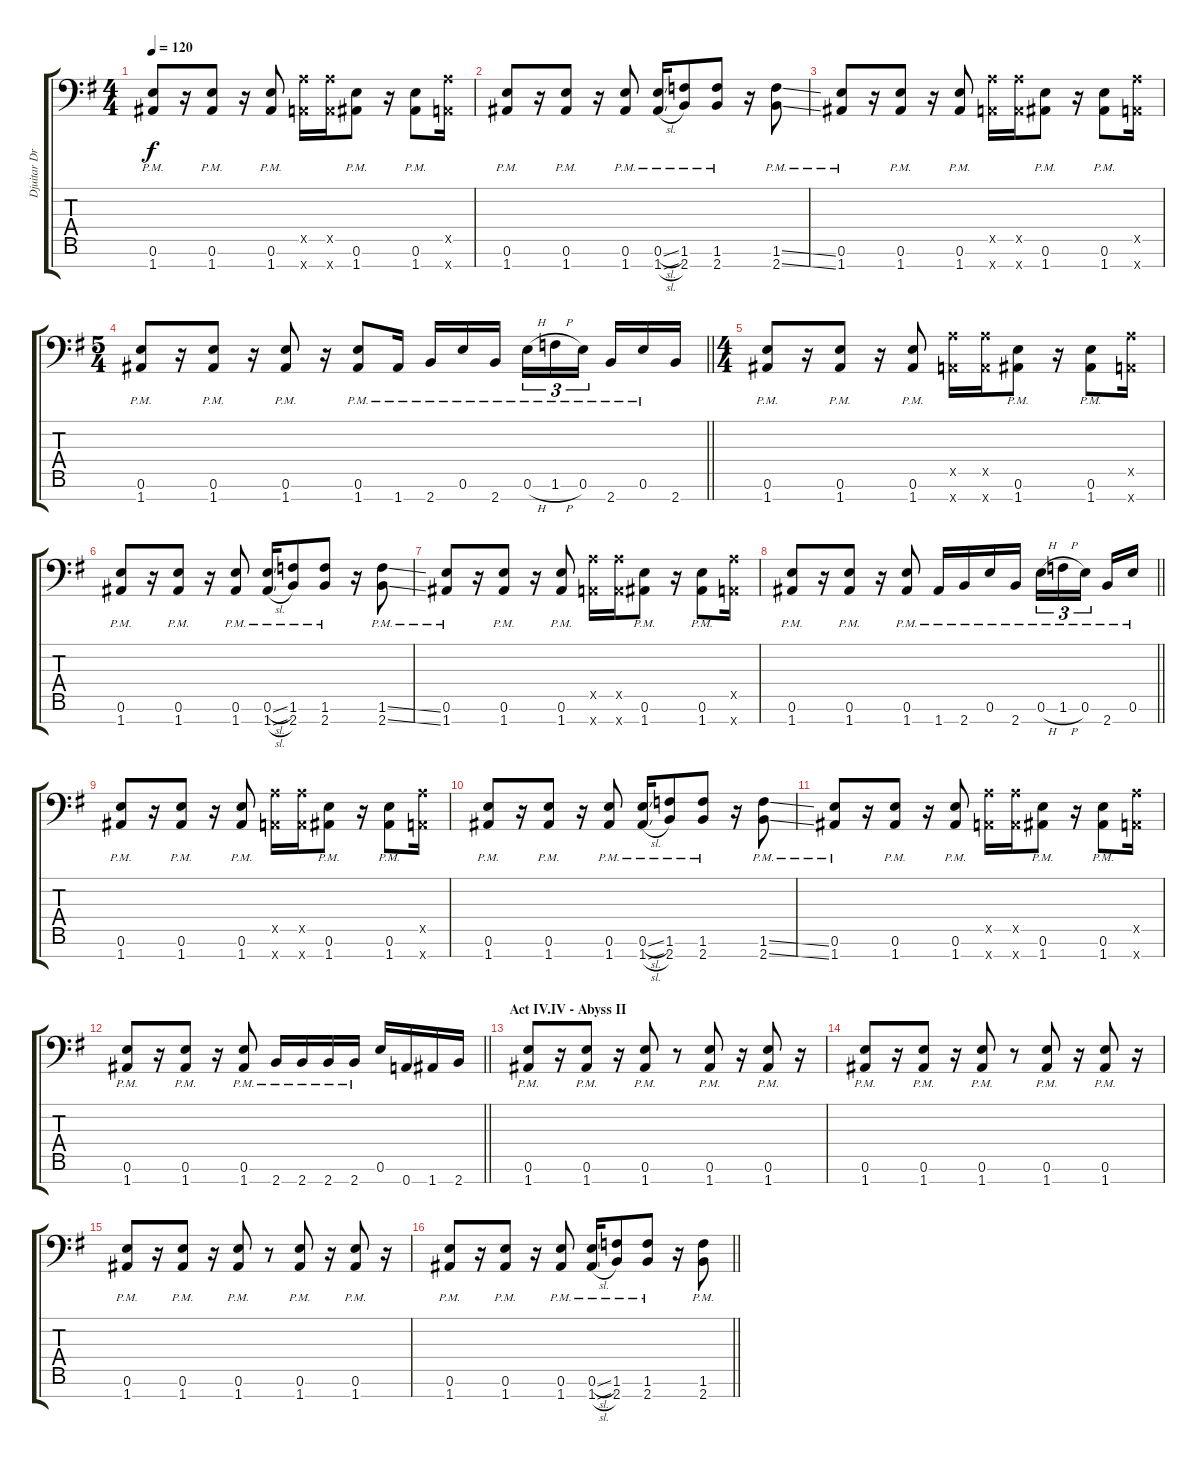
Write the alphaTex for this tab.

\track ("Djuitar Dropped A" "Djuitar Dr") {instrument distortionguitar}
\staff {score tabs}
\tuning (E4 B3 G3 D3 A2 E2 A1) {hide}
\ts (4 4)
\tempo 120
\clef f4
\ks eminor
(0.6{pm} 1.7{pm}).8{dy f} r.16 (0.6{pm} 1.7{pm}).8 r.16 (0.6{pm} 1.7{pm}).8 (0.5{x} 0.7{x}).16 (0.5{x} 0.7{x}).16 (0.6{pm} 1.7{pm}).8 r.16 (0.6{pm} 1.7{pm}).8 (0.5{x} 0.7{x}).16 |
(0.6{pm} 1.7{pm}).8 r.16 (0.6{pm} 1.7{pm}).8 r.16 (0.6{pm} 1.7{pm}).8 (0.6{sl pm} 1.7{sl pm}).16 (1.6{pm} 2.7{pm}).8 (1.6{pm} 2.7{pm}).8 r.16 (1.6{ss pm} 2.7{ss pm}).8 |
(0.6{pm} 1.7{pm}).8 r.16 (0.6{pm} 1.7{pm}).8 r.16 (0.6{pm} 1.7{pm}).8 (0.5{x} 0.7{x}).16 (0.5{x} 0.7{x}).16 (0.6{pm} 1.7{pm}).8 r.16 (0.6{pm} 1.7{pm}).8 (0.5{x} 0.7{x}).16 |
\ts (5 4)
\barLineRight lightlight
(0.6{pm} 1.7{pm}).8 r.16 (0.6{pm} 1.7{pm}).8 r.16 (0.6{pm} 1.7{pm}).8 r.16 (0.6{pm} 1.7{pm}).8 1.7{pm}.16 2.7{pm}.16 0.6{pm}.16 2.7{pm}.16{beam splitsecondary} 0.6{h pm}.16{tu (3 2)} 1.6{h pm}.16{tu (3 2)} 0.6{pm}.16{tu (3 2) beam splitsecondary} 2.7{pm}.16 0.6{pm}.16 2.7.16 |
\ts (4 4)
\section ("" "")
(0.6{pm} 1.7{pm}).8 r.16 (0.6{pm} 1.7{pm}).8 r.16 (0.6{pm} 1.7{pm}).8 (0.5{x} 0.7{x}).16 (0.5{x} 0.7{x}).16 (0.6{pm} 1.7{pm}).8 r.16 (0.6{pm} 1.7{pm}).8 (0.5{x} 0.7{x}).16 |
(0.6{pm} 1.7{pm}).8 r.16 (0.6{pm} 1.7{pm}).8 r.16 (0.6{pm} 1.7{pm}).8 (0.6{sl pm} 1.7{sl pm}).16 (1.6{pm} 2.7{pm}).8 (1.6{pm} 2.7{pm}).8 r.16 (1.6{ss pm} 2.7{ss pm}).8 |
(0.6{pm} 1.7{pm}).8 r.16 (0.6{pm} 1.7{pm}).8 r.16 (0.6{pm} 1.7{pm}).8 (0.5{x} 0.7{x}).16 (0.5{x} 0.7{x}).16 (0.6{pm} 1.7{pm}).8 r.16 (0.6{pm} 1.7{pm}).8 (0.5{x} 0.7{x}).16 |
\barLineRight lightlight
(0.6{pm} 1.7{pm}).8 r.16 (0.6{pm} 1.7{pm}).8 r.16 (0.6{pm} 1.7{pm}).8 1.7{pm}.16 2.7{pm}.16 0.6{pm}.16 2.7{pm}.16 0.6{h pm}.16{tu (3 2)} 1.6{h pm}.16{tu (3 2)} 0.6{pm}.16{tu (3 2) beam splitsecondary} 2.7{pm}.16 0.6{pm}.16 |
(0.6{pm} 1.7{pm}).8 r.16 (0.6{pm} 1.7{pm}).8 r.16 (0.6{pm} 1.7{pm}).8 (0.5{x} 0.7{x}).16 (0.5{x} 0.7{x}).16 (0.6{pm} 1.7{pm}).8 r.16 (0.6{pm} 1.7{pm}).8 (0.5{x} 0.7{x}).16 |
(0.6{pm} 1.7{pm}).8 r.16 (0.6{pm} 1.7{pm}).8 r.16 (0.6{pm} 1.7{pm}).8 (0.6{sl pm} 1.7{sl pm}).16 (1.6{pm} 2.7{pm}).8 (1.6{pm} 2.7{pm}).8 r.16 (1.6{ss pm} 2.7{ss pm}).8 |
(0.6{pm} 1.7{pm}).8 r.16 (0.6{pm} 1.7{pm}).8 r.16 (0.6{pm} 1.7{pm}).8 (0.5{x} 0.7{x}).16 (0.5{x} 0.7{x}).16 (0.6{pm} 1.7{pm}).8 r.16 (0.6{pm} 1.7{pm}).8 (0.5{x} 0.7{x}).16 |
\barLineRight lightlight
(0.6{pm} 1.7{pm}).8 r.16 (0.6{pm} 1.7{pm}).8 r.16 (0.6{pm} 1.7{pm}).8 2.7{pm}.16 2.7{pm}.16 2.7{pm}.16 2.7{pm}.16 0.6.16 0.7.16 1.7.16 2.7.16 |
\section ("" "Act IV.IV - Abyss II")
(0.6{pm} 1.7{pm}).8 r.16 (0.6{pm} 1.7{pm}).8 r.16 (0.6{pm} 1.7{pm}).8 r.8 (0.6{pm} 1.7{pm}).8 r.16 (0.6{pm} 1.7{pm}).8 r.16 |
(0.6{pm} 1.7{pm}).8 r.16 (0.6{pm} 1.7{pm}).8 r.16 (0.6{pm} 1.7{pm}).8 r.8 (0.6{pm} 1.7{pm}).8 r.16 (0.6{pm} 1.7{pm}).8 r.16 |
(0.6{pm} 1.7{pm}).8 r.16 (0.6{pm} 1.7{pm}).8 r.16 (0.6{pm} 1.7{pm}).8 r.8 (0.6{pm} 1.7{pm}).8 r.16 (0.6{pm} 1.7{pm}).8 r.16 |
\barLineRight lightlight
(0.6{pm} 1.7{pm}).8 r.16 (0.6{pm} 1.7{pm}).8 r.16 (0.6{pm} 1.7{pm}).8 (0.6{sl pm} 1.7{sl pm}).16 (1.6{pm} 2.7{pm}).8 (1.6{pm} 2.7{pm}).8 r.16 (1.6{ss pm} 2.7{ss pm}).8
